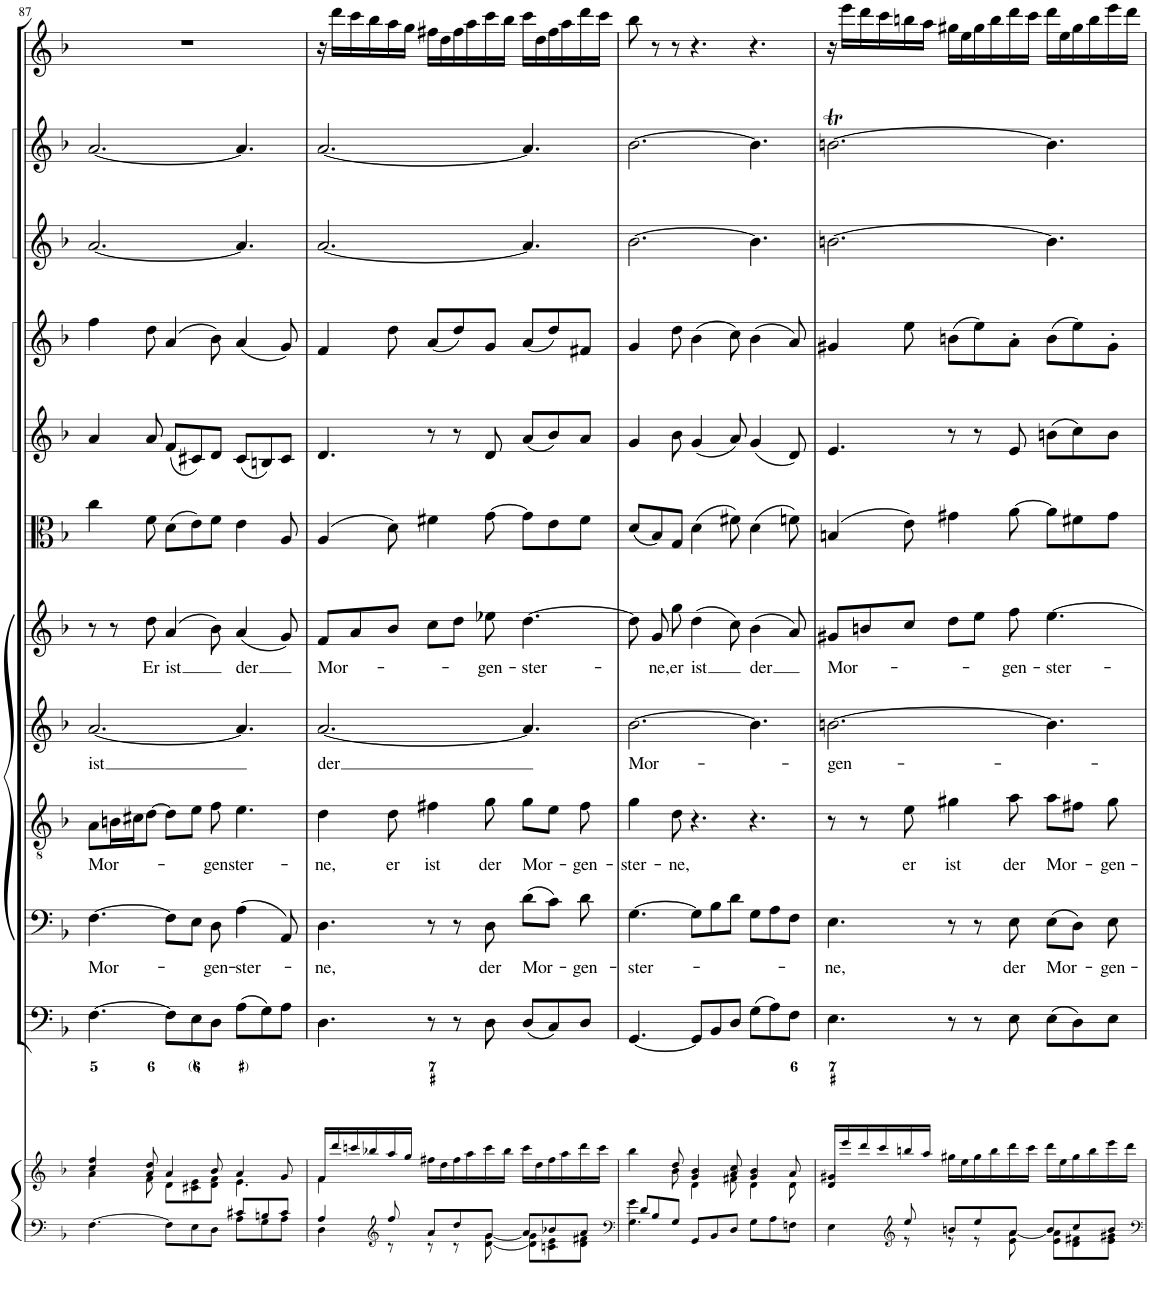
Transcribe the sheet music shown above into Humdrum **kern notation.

**kern	**kern	**kern	**kern	**text	**kern	**text	**kern	**text	**kern	**text	**kern	**kern	**kern	**kern	**kern	**kern
*part12	*part12	*part11	*part10	*part10	*part9	*part9	*part8	*part8	*part7	*part7	*part6	*part5	*part4	*part3	*part2	*part1
*staff13	*staff12	*staff11	*staff10	*staff10	*staff9	*staff9	*staff8	*staff8	*staff7	*staff7	*staff6	*staff5	*staff4	*staff3	*staff2	*staff1
*I"Piano reduction	*	*I"Continuo	*I"Basso	*	*I"Tenore	*	*I"Alto	*	*I"Soprano	*	*I"Viola	*I"Violino II	*I"Violino I	*I"Oboe II	*I"Oboe I	*I"Flauto Piccolo
*I'Pno	*	*	*	*	*	*	*	*	*	*	*	*	*	*I'Ob	*I'Ob	*I'Picc
!!LO:PB:g=z
*clefF4	*clefG2	*clefF4	*clefF4	*	*clefGv2	*	*clefG2	*	*clefG2	*	*clefC3	*clefG2	*clefG2	*clefG2	*clefG2	*clefG2
*	*	*	*	*	*	*	*	*	*	*	*	*	*	*	*	*Trd-7c-12
*k[b-]	*k[b-]	*k[b-]	*k[b-]	*	*k[b-]	*	*k[b-]	*	*k[b-]	*	*k[b-]	*k[b-]	*k[b-]	*k[b-]	*k[b-]	*k[b-]
*M9/8	*M9/8	*M9/8	*M9/8	*	*M9/8	*	*M9/8	*	*M9/8	*	*M9/8	*M9/8	*M9/8	*M9/8	*M9/8	*M9/8
=87	=87	=87	=87	=87	=87	=87	=87	=87	=87	=87	=87	=87	=87	=87	=87	=87
*^	*^	*	*	*	*	*	*	*	*	*	*	*	*	*	*	*
!	!	!	!	!	!	!LO:LY:b	!	!LO:LY:b	!	!LO:LY:b	!	!	!	!	!	!	!	!
4.ryy	[>4.F\	4cc/ 4ff/	4a\	[4.F\	[4.F\	Mor-	8A\L	Mor-	[2.a/	ist	8r	.	4cc\	4a/	4ff\	[2.a/	[2.a/	8%9r
.	.	.	.	.	.	.	16Bn\L	.	.	.	8r	.	.	.	.	.	.	.
.	.	.	.	.	.	.	16c#X\J	.	.	.	.	.	.	.	.	.	.	.
!	!	!	!	!	!	!	!	!	!	!	!	!LO:LY:b	!	!	!	!	!	!
.	.	8a/ 8dd/	8f\	.	.	.	[8d\J	.	.	.	8dd\	Er	8f\	8a/	8dd\	.	.	.
!	!	!	!	!	!	!	!	!	!	!	!	!LO:LY:b	!	!	!	!	!	!
4.ryy	8F\L]	4a/	8d\L	8F\L]	8F\L]	.	8d\L]	.	.	.	(4a/	ist	(8d\L	(8f/L	(4a/	.	.	.
.	8E\	.	8c#X\ 8e\	8E\	8E\J	.	8e\J	.	.	.	.	.	8e\)	8c#X/)	.	.	.	.
!	!	!	!	!	!	!LO:LY:b	!	!LO:LY:b	!	!	!	!	!	!	!	!	!	!
.	8D\J	8b-/	8d\ 8f\J	8D\J	8D\	-gen-	8f\	-gen-	.	.	8b-\)	.	8f\J	8d/J	8b-\)	.	.	.
!	!	!	!	!	!	!LO:LY:b	!	!LO:LY:b	!	!	!	!LO:LY:b	!	!	!	!	!	!
8c#X/L	8A\L	4a/	4.e\	(8A\L	(4A\	-ster-	4.e\	-ster-	4.a/]	.	(4a/	der	4e\	(8c#/L	(4a/	4.a/]	4.a/]	.
8Bn/	8G\	.	.	8G\)	.	.	.	.	.	.	.	.	.	8Bn/)	.	.	.	.
8c#/J	8A\J	8g/	.	8A\J	8AA/)	.	.	.	.	.	8g/)	.	8A/	8c#/J	8g/)	.	.	.
=88	=88	=88	=88	=88	=88	=88	=88	=88	=88	=88	=88	=88	=88	=88	=88	=88	=88	=88
!	!	!	!	!	!	!LO:LY:b	!	!LO:LY:b	!	!LO:LY:b	!	!LO:LY:b	!	!	!	!	!	!
4A/	4D\	16f/LL	4f\	4.D\	4.D\	-ne,	4d\	-ne,	[2.a/	der	8f/L	Mor-	(4A/	4.d/	4f/	[2.a/	[2.a/	16r
.	.	16ddd/	.	.	.	.	.	.	.	.	.	.	.	.	.	.	.	16ddd\LL
.	.	16cccn/	.	.	.	.	.	.	.	.	8a/	.	.	.	.	.	.	16ccc\
.	.	16bb-X/	.	.	.	.	.	.	.	.	.	.	.	.	.	.	.	16bb-\
*clefG2	*	*	*	*	*	*	*	*	*	*	*	*	*	*	*	*	*	*
!	!	!	!	!	!	!	!	!LO:LY:b	!	!	!	!	!	!	!	!	!	!
8ff/	8r	16aa/	8ryy	.	.	.	8d\	er	.	.	8b-/J	.	8d\)	.	8dd\	.	.	16aa\
.	.	16gg/JJ	.	.	.	.	.	.	.	.	.	.	.	.	.	.	.	16gg\JJ
!	!	!	!	!	!	!	!	!LO:LY:b	!	!	!	!	!	!	!	!	!	!
8a/L	8r	16ff#X\LL	4.ryy	8r	8r	.	4f#X\	ist	.	.	8cc\L	.	4f#X\	8r	(8a/L	.	.	16ff#X\LL
.	.	16dd\	.	.	.	.	.	.	.	.	.	.	.	.	.	.	.	16dd\
8dd/	8r	16ff#\	.	8r	8r	.	.	.	.	.	8dd\J	.	.	8r	8dd/)	.	.	16ff#\
.	.	16aa\	.	.	.	.	.	.	.	.	.	.	.	.	.	.	.	16aa\
!	!	!	!	!	!	!LO:LY:b	!	!LO:LY:b	!	!	!	!LO:LY:b	!	!	!	!	!	!
8g/J	[8d\ [8g\	16ccc\	.	8D\	8D\	der	8g\	der	.	.	8ee-X\	-gen-	[8g\	8d/	8g/J	.	.	16ccc\
.	.	16bb-\JJ	.	.	.	.	.	.	.	.	.	.	.	.	.	.	.	16bb-\JJ
!	!	!	!	!	!	!LO:LY:b	!	!LO:LY:b	!	!	!	!LO:LY:b	!	!	!	!	!	!
8a/L	8d\] 8g\]L	16ccc\LL	4.ryy	(8D/L	(8d\L	Mor-	8g\L	Mor-	4.a/]	.	[4.dd\	-ster-	8g\L]	(8a/L	(8a/L	4.a/]	4.a/]	16ccc\LL
.	.	16dd\	.	.	.	.	.	.	.	.	.	.	.	.	.	.	.	16dd\
8b-X/	8cn\ 8e\	16ff#\	.	8C/)	8c\J)	.	8e\J	.	.	.	.	.	8e\	8b-/)	8dd/)	.	.	16ff#\
.	.	16aa\	.	.	.	.	.	.	.	.	.	.	.	.	.	.	.	16aa\
!	!	!	!	!	!	!LO:LY:b	!	!LO:LY:b	!	!	!	!	!	!	!	!	!	!
8a/J	8d\ 8f#X\J	16ddd\	.	8D/J	8d\	-gen-	8f#\	-gen-	.	.	.	.	8f#\J	8a/J	8f#X/J	.	.	16ddd\
.	.	16ccc\JJ	.	.	.	.	.	.	.	.	.	.	.	.	.	.	.	16ccc\JJ
*v	*v	*	*	*	*	*	*	*	*	*	*	*	*	*	*	*	*	*
=89	=89	=89	=89	=89	=89	=89	=89	=89	=89	=89	=89	=89	=89	=89	=89	=89	=89
*clefF4	*	*	*	*	*	*	*	*	*	*	*	*	*	*	*	*	*
*^	*	*	*	*	*	*	*	*	*	*	*	*	*	*	*	*	*
*	*^	*	*	*	*	*	*	*	*	*	*	*	*	*	*	*	*	*
!	!	!	!	!	!	!	!LO:LY:b	!	!LO:LY:b	!	!LO:LY:b	!	!	!	!	!	!	!	!
4g\	8d/L	4.G\	4bb-\	4ryy	[4.GG/	[4.G\	-ster-	4g\	-ster-	[2.b-\	Mor-	8dd\]	.	(8d/L	4g/	4g/	[2.b-\	[2.b-\	8bb-\
!	!	!	!	!	!	!	!	!	!	!	!	!	!LO:LY:b	!	!	!	!	!	!
.	8B-/	.	.	.	.	.	.	.	.	.	.	8g/	-ne,	8B-/)	.	.	.	.	8r
!	!	!	!	!	!	!	!	!	!LO:LY:b	!	!	!	!LO:LY:b	!	!	!	!	!	!
2..ryy	8G/J	.	8dd/	8b-\	.	.	.	8d\	-ne,	.	.	8gg\	er	8G/J	8b-\	8dd\	.	.	8r
!	!	!	!	!	!	!	!	!	!	!	!	!	!LO:LY:b	!	!	!	!	!	!
.	8GG/L	2.ryy	4g/ 4b-/	4d\	8GG/L]	8G\L]	.	4.r	.	.	.	(4dd\	ist	(4d\	(4g/	(4b-\	.	.	4.r
.	8BB-/	.	.	.	8BB-/	8B-\	.	.	.	.	.	.	.	.	.	.	.	.	.
.	8D/J	.	8a/ 8cc/	8f#X\	8D/J	8d\J	.	.	.	.	.	8cc\)	.	8f#X\)	8a/)	8cc\)	.	.	.
!	!	!	!	!	!	!	!	!	!	!	!	!	!LO:LY:b	!	!	!	!	!	!
.	8G\L	.	4g/ 4b-/	4d\	(8G\L	8G\L	.	4.r	.	4.b-\]	.	(4b-\	der	(4d\	(4g/	(4b-\	4.b-\]	4.b-\]	4.r
.	8A\	.	.	.	8A\)	8A\	.	.	.	.	.	.	.	.	.	.	.	.	.
.	8Fn\J	.	8a/	8d\	8F\J	8F\J	.	.	.	.	.	8a/)	.	8fn\)	8d/)	8a/)	.	.	.
*	*v	*v	*	*	*	*	*	*	*	*	*	*	*	*	*	*	*	*	*
=90	=90	=90	=90	=90	=90	=90	=90	=90	=90	=90	=90	=90	=90	=90	=90	=90	=90	=90
!	!	!	!	!	!	!LO:LY:b	!	!	!	!LO:LY:b	!	!LO:LY:b	!	!	!	!	!	!
4ryy	4E\	16g#X/LL	4d/	4.E\	4.E\	-ne,	8r	.	[2.bn\	-gen-	8g#X/L	Mor-	(4Bn/	4.e/	4g#X/	[2.bn\	[2.bnt\	16r
.	.	16eee/	.	.	.	.	.	.	.	.	.	.	.	.	.	.	.	16eee\LL
.	.	16ddd/	.	.	.	.	8r	.	.	.	8bn/	.	.	.	.	.	.	16ddd\
.	.	16ccc/	.	.	.	.	.	.	.	.	.	.	.	.	.	.	.	16ccc\
*clefG2	*	*	*	*	*	*	*	*	*	*	*	*	*	*	*	*	*	*
!	!	!	!	!	!	!	!	!LO:LY:b	!	!	!	!	!	!	!	!	!	!
8ee/	8r	16bbn/	2..ryy	.	.	.	8e\	er	.	.	8cc/J	.	8e\)	.	8ee\	.	.	16bbn\
.	.	16aa/JJ	.	.	.	.	.	.	.	.	.	.	.	.	.	.	.	16aa\JJ
!	!	!	!	!	!	!	!	!LO:LY:b	!	!	!	!	!	!	!	!	!	!
8bn/L	8r	16gg#X\LL	.	8r	8r	.	4g#X\	ist	.	.	8dd\L	.	4g#X\	8r	(8bn\L	.	.	16gg#X\LL
.	.	16ee\	.	.	.	.	.	.	.	.	.	.	.	.	.	.	.	16ee\
8ee/	8r	16gg#\	.	8r	8r	.	.	.	.	.	8ee\J	.	.	8r	8ee\)	.	.	16gg#\
.	.	16bb\	.	.	.	.	.	.	.	.	.	.	.	.	.	.	.	16bb\
!	!	!	!	!	!	!LO:LY:b	!	!LO:LY:b	!	!	!	!LO:LY:b	!	!	!	!	!	!
8a/J	8e\ [8a\	16ddd\	.	8E\	8E\	der	8a\	der	.	.	8ff\	-gen-	[8a\	8e/	8a'\J	.	.	16ddd\
.	.	16ccc\JJ	.	.	.	.	.	.	.	.	.	.	.	.	.	.	.	16ccc\JJ
!	!	!	!	!	!	!LO:LY:b	!	!LO:LY:b	!	!	!	!LO:LY:b	!	!	!	!	!	!
8b/L	8e\ 8a\]L	16ddd\LL	.	(8E\L	(8E\L	Mor-	8a\L	Mor-	4.b\]	.	[4.ee\	-ster-	8a\L]	(8bn\L	(8b\L	4.b\]	4.b\]	16ddd\LL
.	.	16ee\	.	.	.	.	.	.	.	.	.	.	.	.	.	.	.	16ee\
8cc/	8d\ 8f#X\	16gg#\	.	8D\)	8D\J)	.	8f#X\J	.	.	.	.	.	8f#X\	8cc\)	8ee\)	.	.	16gg#\
.	.	16bb\	.	.	.	.	.	.	.	.	.	.	.	.	.	.	.	16bb\
!	!	!	!	!	!	!LO:LY:b	!	!LO:LY:b	!	!	!	!	!	!	!	!	!	!
8b/J	8e\ 8g#X\J	16eee\	.	8E\J	8E\	-gen-	8g#\	-gen-	.	.	.	.	8g#\J	8b\J	8g#'\J	.	.	16eee\
.	.	16ddd\JJ	.	.	.	.	.	.	.	.	.	.	.	.	.	.	.	16ddd\JJ
*v	*v	*	*	*	*	*	*	*	*	*	*	*	*	*	*	*	*	*
*	*v	*v	*	*	*	*	*	*	*	*	*	*	*	*	*	*	*
=	=	=	=	=	=	=	=	=	=	=	=	=	=	=	=	=
*-	*-	*-	*-	*-	*-	*-	*-	*-	*-	*-	*-	*-	*-	*-	*-	*-
